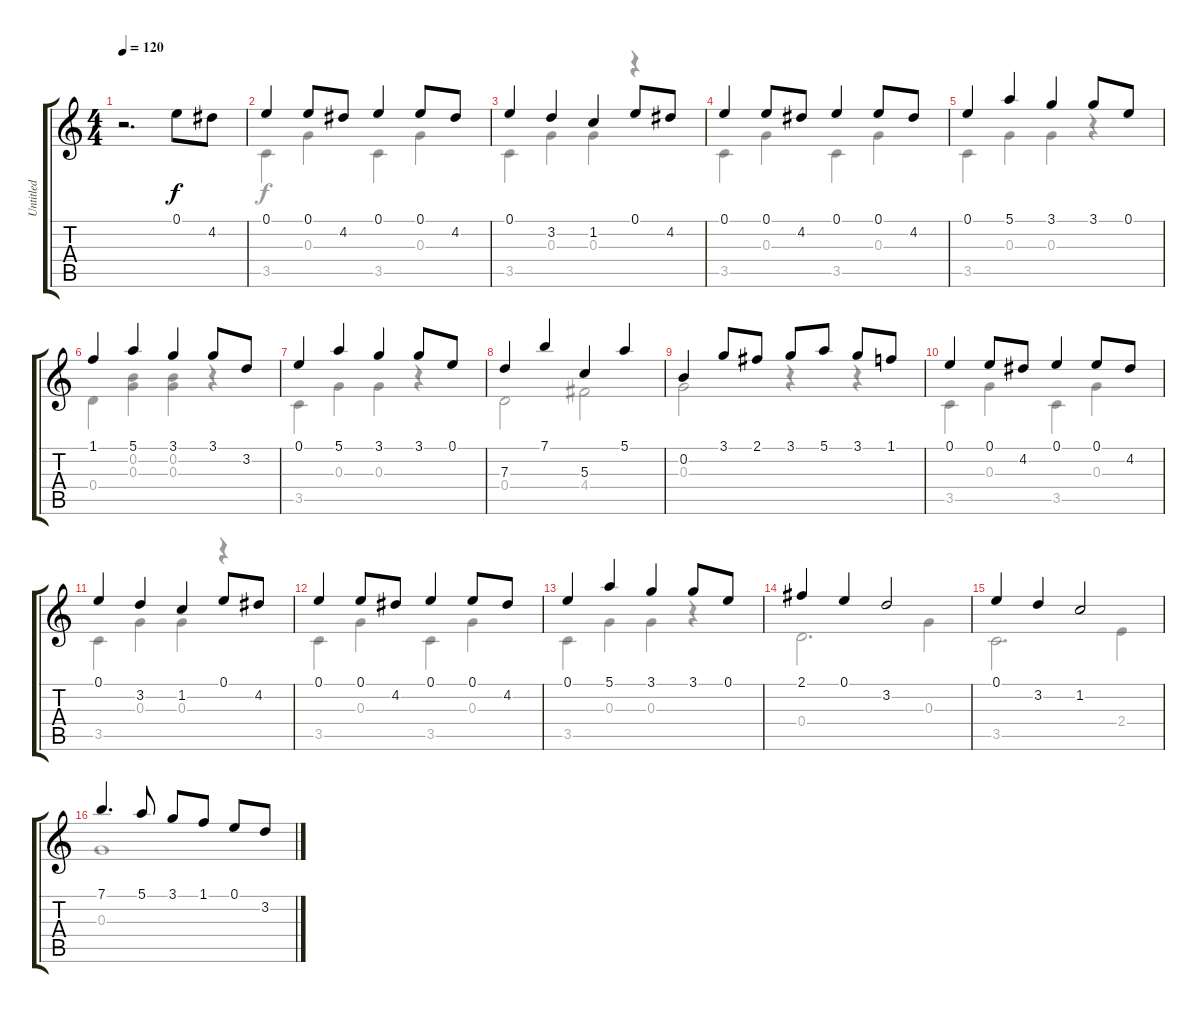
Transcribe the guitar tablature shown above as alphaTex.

\track ("Untitled" "Untitled") {instrument acousticguitarnylon}
\staff {score tabs}
\tuning (E4 B3 G3 D3 A2 E2) {hide}
\voice
\ts (4 4)
\tempo 120
\clef g2
\ks c
r.2{d dy f instrument acousticguitarnylon} 0.1.8 4.2.8 |
0.1.4 0.1.8 4.2.8 0.1.4 0.1.8 4.2.8 |
0.1.4 3.2.4 1.2.4 0.1.8 4.2.8 |
0.1.4 0.1.8 4.2.8 0.1.4 0.1.8 4.2.8 |
0.1.4 5.1.4 3.1.4 3.1.8 0.1.8 |
1.1.4 5.1.4 3.1.4 3.1.8 3.2.8 |
0.1.4 5.1.4 3.1.4 3.1.8 0.1.8 |
7.3.4 7.1.4 5.3.4 5.1.4 |
0.2.4 3.1.8 2.1.8 3.1.8 5.1.8 3.1.8 1.1.8 |
0.1.4 0.1.8 4.2.8 0.1.4 0.1.8 4.2.8 |
0.1.4 3.2.4 1.2.4 0.1.8 4.2.8 |
0.1.4 0.1.8 4.2.8 0.1.4 0.1.8 4.2.8 |
0.1.4 5.1.4 3.1.4 3.1.8 0.1.8 |
2.1.4 0.1.4 3.2.2 |
0.1.4 3.2.4 1.2.2 |
7.1.4{d} 5.1.8 3.1.8 1.1.8 0.1.8 3.2.8
\voice
\clef g2
\ottava regular
\simile none
\ks c
|
3.5.4 0.3.4 3.5.4 0.3.4 |
3.5.4 0.3.4 0.3.4 r.4 |
3.5.4 0.3.4 3.5.4 0.3.4 |
3.5.4 0.3.4 0.3.4 r.4 |
0.4.4 (0.2 0.3).4 (0.2 0.3).4 r.4 |
3.5.4 0.3.4 0.3.4 r.4 |
0.4.2 4.4.2 |
0.3.2 r.4 r.4 |
3.5.4 0.3.4 3.5.4 0.3.4 |
3.5.4 0.3.4 0.3.4 r.4 |
3.5.4 0.3.4 3.5.4 0.3.4 |
3.5.4 0.3.4 0.3.4 r.4 |
0.4.2{d} 0.3.4 |
3.5.2{d} 2.4.4 |
0.3.1
